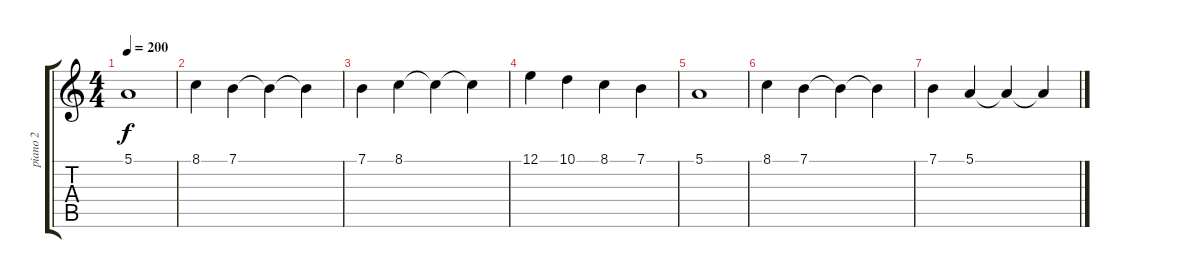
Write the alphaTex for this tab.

\track ("piano 2" "piano 2") {instrument acousticgrandpiano}
\staff {score tabs}
\tuning (E4 B3 G3 D3 A2 E2) {hide}
\ts (4 4)
\tempo 200
\clef g2
\ks c
5.1.1{dy f} |
8.1.4 7.1.4 7.1{t}.4 7.1{t}.4 |
7.1.4 8.1.4 8.1{t}.4 8.1{t}.4 |
12.1.4 10.1.4 8.1.4 7.1.4 |
5.1.1 |
8.1.4 7.1.4 7.1{t}.4 7.1{t}.4 |
7.1.4 5.1.4 5.1{t}.4 5.1{t}.4
